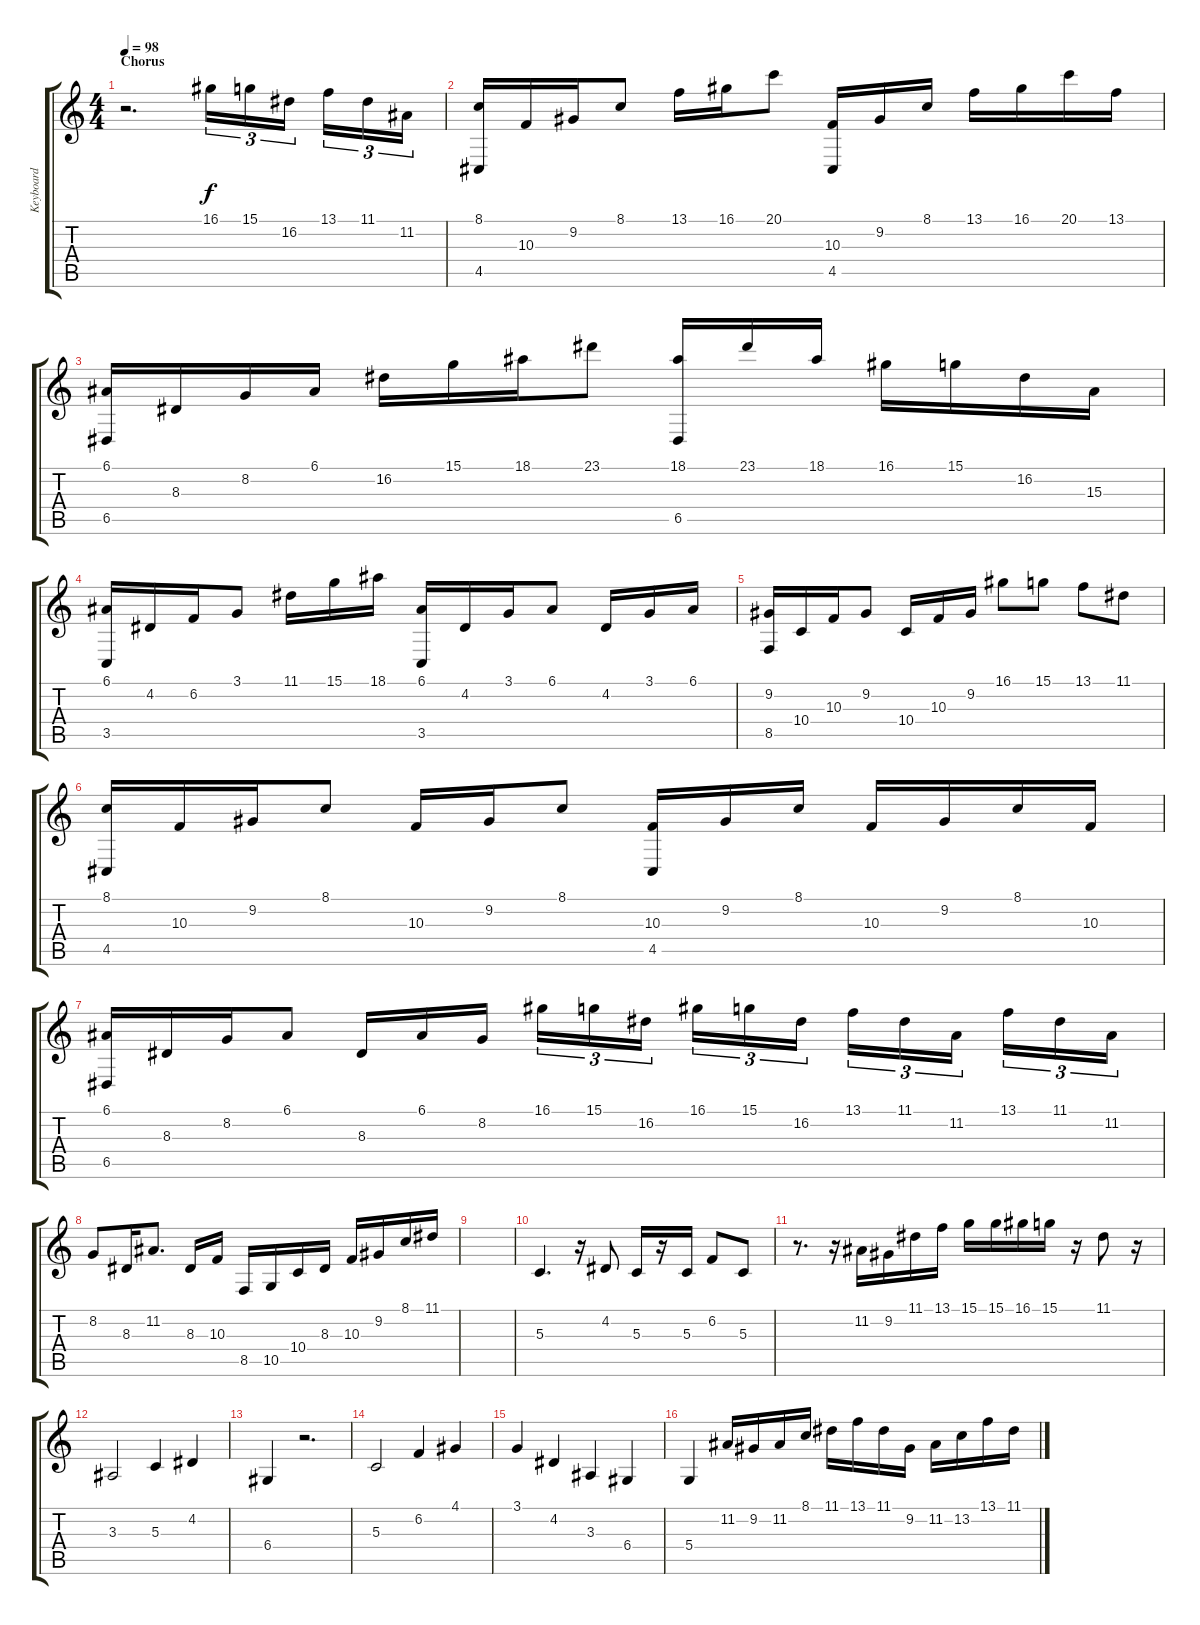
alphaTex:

\track ("Keyboard" "Keyboard") {instrument acousticgrandpiano}
\staff {score tabs}
\tuning (E4 B3 G3 D3 A2 E2) {hide}
\ts (4 4)
\section ("" "Chorus")
\tempo 98
\clef g2
\ks c
r.2{d dy f} 16.1.16{tu (3 2)} 15.1.16{tu (3 2)} 16.2.16{tu (3 2) beam splitsecondary} 13.1.16{tu (3 2)} 11.1.16{tu (3 2)} 11.2.16{tu (3 2)} |
(8.1 4.5).16 10.3.16 9.2.16 8.1.8 13.1.16 16.1.16 20.1.8 (10.3 4.5).16 9.2.16 8.1.16 13.1.16 16.1.16 20.1.16 13.1.16 |
(6.1 6.5).16 8.3.16 8.2.16 6.1.16 16.2.16 15.1.16 18.1.16 23.1.8 (18.1 6.5).16 23.1.16 18.1.16 16.1.16 15.1.16 16.2.16 15.3.16 |
(6.1 3.5).16 4.2.16 6.2.16 3.1.8 11.1.16 15.1.16 18.1.16 (6.1 3.5).16 4.2.16 3.1.16 6.1.8 4.2.16 3.1.16 6.1.16 |
(9.2 8.5).16 10.4.16 10.3.16 9.2.8 10.4.16 10.3.16 9.2.16 16.1.8 15.1.8 13.1.8 11.1.8 |
(8.1 4.5).16 10.3.16 9.2.16 8.1.8 10.3.16 9.2.16 8.1.8 (10.3 4.5).16 9.2.16 8.1.16 10.3.16 9.2.16 8.1.16 10.3.16 |
(6.1 6.5).16 8.3.16 8.2.16 6.1.8 8.3.16 6.1.16 8.2.16 16.1.16{tu (3 2)} 15.1.16{tu (3 2)} 16.2.16{tu (3 2) beam splitsecondary} 16.1.16{tu (3 2)} 15.1.16{tu (3 2)} 16.2.16{tu (3 2)} 13.1.16{tu (3 2)} 11.1.16{tu (3 2)} 11.2.16{tu (3 2) beam splitsecondary} 13.1.16{tu (3 2)} 11.1.16{tu (3 2)} 11.2.16{tu (3 2)} |
8.2.8 8.3.16 11.2.8{d} 8.3.16 10.3.16 8.5.16 10.5.16 10.4.16 8.3.16 10.3.16 9.2.16 8.1.16 11.1.16 |
|
5.3.4{d} r.16 4.2.8 5.3.16 r.16 5.3.16 6.2.8 5.3.8 |
r.8{d} r.16 11.2.16 9.2.16 11.1.16 13.1.16 15.1.16 15.1.16 16.1.16 15.1.16 r.16 11.1.8 r.16 |
3.3.2 5.3.4 4.2.4 |
6.4.4 r.2{d} |
5.3.2 6.2.4 4.1.4 |
3.1.4 4.2.4 3.3.4 6.4.4 |
5.4.4 11.2.16 9.2.16 11.2.16 8.1.16 11.1.16 13.1.16 11.1.16 9.2.16 11.2.16 13.2.16 13.1.16 11.1.16
